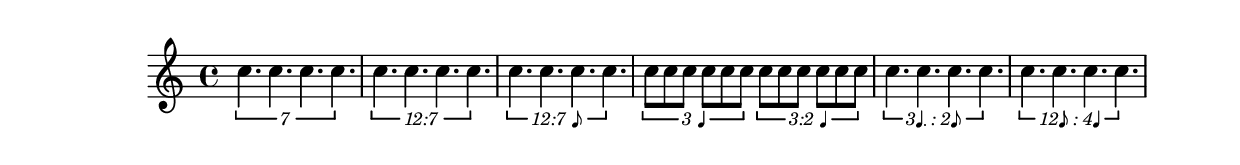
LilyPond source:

% DO NOT EDIT this file manually; it is automatically
% generated from Documentation/snippets/new
% Make any changes in Documentation/snippets/new/
% and then run scripts/auxiliar/makelsr.py
%
% This file is in the public domain.
%% Note: this file works from version 2.14.0
\version "2.14.0"

\header {
%% Translation of GIT committish: 8b93de6ce951b7b14bc7818f31019524295b990f
  texidoces = "
LilyPond también proporciona funciones de formato para imprimir
números de grupo especial diferentes a la propia fracción, así
como para añadir una figura al número o a la fracción de la
agrupación.

"

  doctitlees = "Números de agrupación especial distintos a los predeterminados"


%% Translation of GIT committish: 0a868be38a775ecb1ef935b079000cebbc64de40
texidocde = "
LilyPond stellt auch Formatierungsfunktionen zur Verfügung, mit denen
N-tolennummern gesetzt werden können, die sich von dem eigentlichen Bruch
unterscheiden.  Auch ein Notenwert kann zu Nenner oder Zähler des Bruchs
hinzugefügt werden.
"
  doctitlede = "Nicht-standard-N-tolennummern"


%% Translation of GIT committish: 015b8e65e5e9a74cea1618b597402b5b74f89b89
  texidocfr = "
LilyPond sait aussi gérer des nolets dont le chiffrage imprimé ne
correspond pas exactement à la fraction de mesure à laquelle ils se
réfèrent, tout comme ceux auxquels une valeur de note vient en complément
au chiffre.
"
  doctitlefr = "Nolets au chiffrage inhabituel"

  lsrtags = "rhythms"

  texidoc = "
LilyPond also provides formatting functions to print tuplet numbers different
than the actual fraction, as well as to append a note value to the tuplet
number or tuplet fraction.
"
  doctitle = "Non-default tuplet numbers"
} % begin verbatim


\relative c'' {
  \once \override TupletNumber #'text =
    #(tuplet-number::non-default-tuplet-denominator-text 7)
  \times 2/3  { c4. c4. c4. c4. }
  \once \override TupletNumber #'text =
    #(tuplet-number::non-default-tuplet-fraction-text 12 7)
  \times 2/3  { c4. c4. c4. c4. }
  \once \override TupletNumber #'text =
    #(tuplet-number::append-note-wrapper
      (tuplet-number::non-default-tuplet-fraction-text 12 7) "8")
  \times 2/3  { c4. c4. c4. c4. }

  \once \override TupletNumber #'text =
    #(tuplet-number::append-note-wrapper
      tuplet-number::calc-denominator-text "4")
  \times 2/3  { c8 c8 c8 c8 c8 c8 }
  \once \override TupletNumber #'text =
    #(tuplet-number::append-note-wrapper
      tuplet-number::calc-fraction-text "4")
  \times 2/3  { c8 c8 c8 c8 c8 c8 }

  \once \override TupletNumber #'text =
    #(tuplet-number::fraction-with-notes "4." "8")
  \times 2/3  { c4. c4. c4. c4. }
  \once \override TupletNumber #'text =
    #(tuplet-number::non-default-fraction-with-notes 12 "8" 4 "4")
  \times 2/3  { c4. c4. c4. c4. }
}
